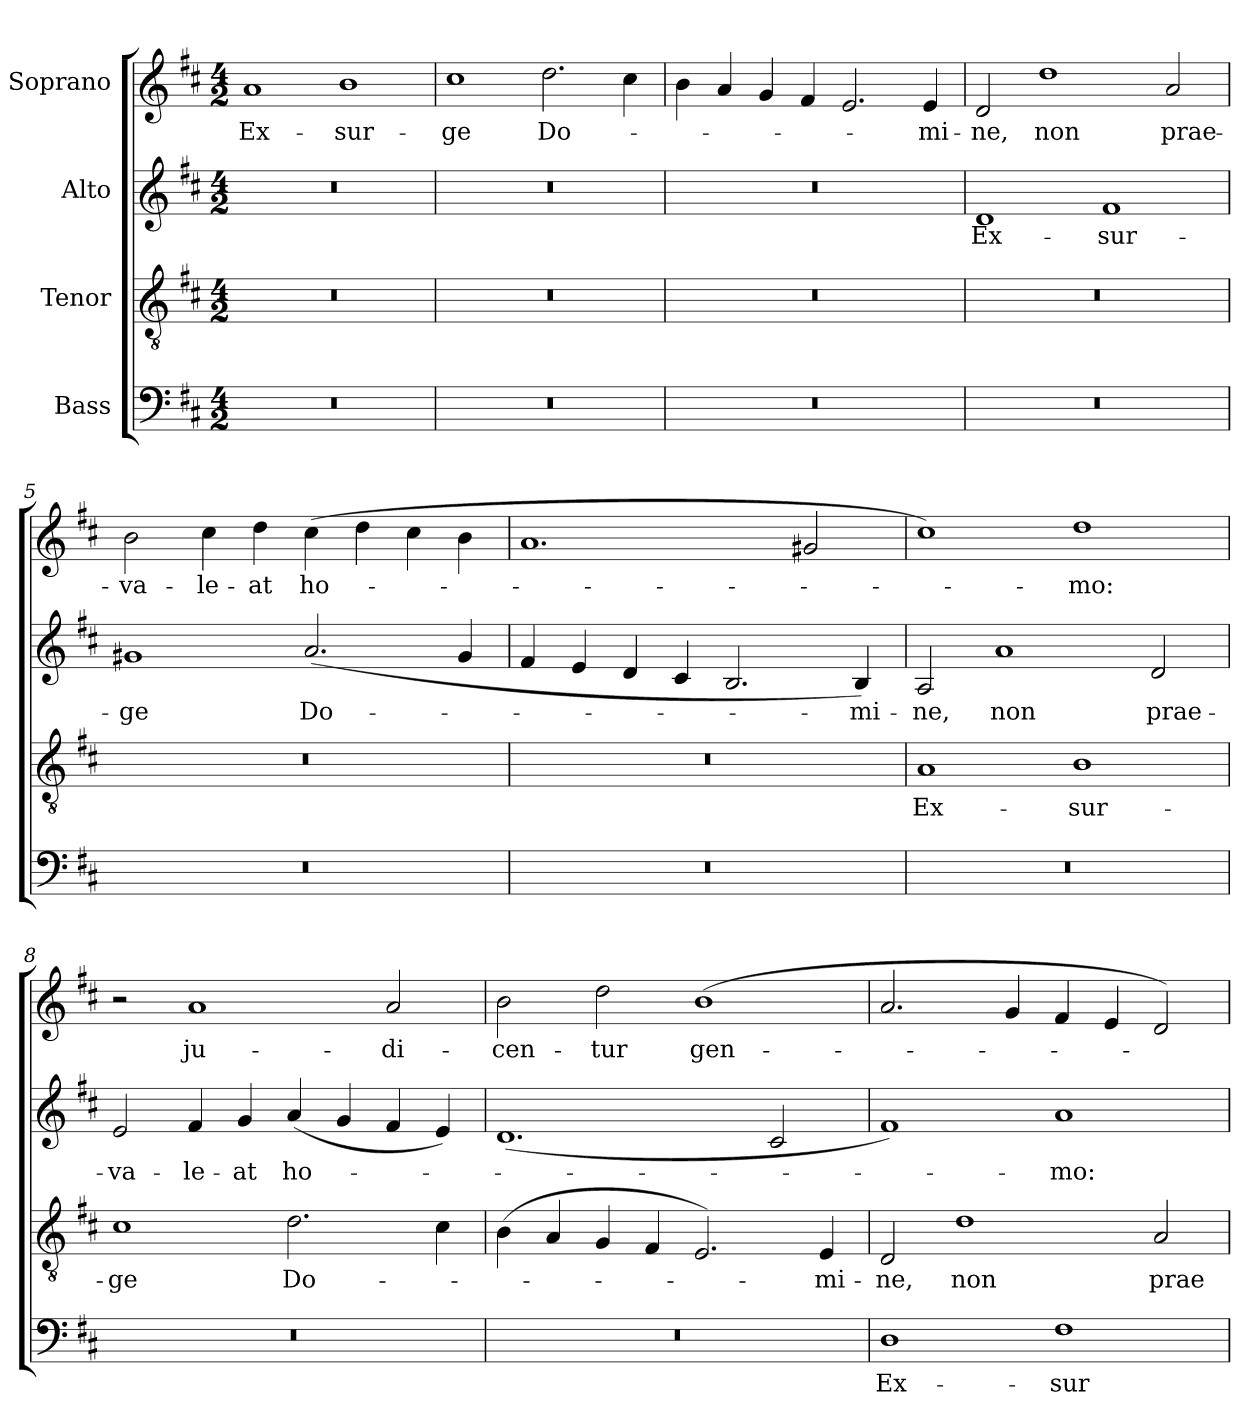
**kern	**text	**kern	**text	**kern	**text	**kern	**text
*part4	*part4	*part3	*part3	*part2	*part2	*part1	*part1
*staff4	*staff4	*staff3	*staff3	*staff2	*staff2	*staff1	*staff1
*I"Bass	*	*I"Tenor	*	*I"Alto	*	*I"Soprano	*
*clefF4	*	*clefGv2	*	*clefG2	*	*clefG2	*
*k[f#c#]	*	*k[f#c#]	*	*k[f#c#]	*	*k[f#c#]	*
*D:	*	*D:	*	*D:	*	*D:	*
*M4/2	*	*M4/2	*	*M4/2	*	*M4/2	*
=1	=1	=1	=1	=1	=1	=1	=1
0r	.	0r	.	0r	.	1a	Ex-
.	.	.	.	.	.	1b	-sur-
=2	=2	=2	=2	=2	=2	=2	=2
0r	.	0r	.	0r	.	1cc#	-ge
.	.	.	.	.	.	2.dd\	Do-
.	.	.	.	.	.	4cc#\	.
=3	=3	=3	=3	=3	=3	=3	=3
0r	.	0r	.	0r	.	4b\	.
.	.	.	.	.	.	4a/	.
.	.	.	.	.	.	4g/	.
.	.	.	.	.	.	4f#/	.
.	.	.	.	.	.	2.e/	.
.	.	.	.	.	.	4e/	-mi-
=4	=4	=4	=4	=4	=4	=4	=4
0r	.	0r	.	1d	Ex-	2d/	-ne,
.	.	.	.	.	.	1dd	non
.	.	.	.	1f#	-sur-	.	.
.	.	.	.	.	.	2a/	prae-
!!LO:LB:g=z
=5	=5	=5	=5	=5	=5	=5	=5
0r	.	0r	.	1g#X	-ge	2b\	-va-
.	.	.	.	.	.	4cc#\	-le-
.	.	.	.	.	.	4dd\	-at
.	.	.	.	(2.a/	Do-	(4cc#\	ho-
.	.	.	.	.	.	4dd\	.
.	.	.	.	.	.	4cc#\	.
.	.	.	.	4g#/	.	4b\	.
=6	=6	=6	=6	=6	=6	=6	=6
0r	.	0r	.	4f#/	.	1.a	.
.	.	.	.	4e/	.	.	.
.	.	.	.	4d/	.	.	.
.	.	.	.	4c#/	.	.	.
.	.	.	.	2.B/	.	.	.
.	.	.	.	.	.	2g#X/	.
.	.	.	.	4B/)	-mi-	.	.
=7	=7	=7	=7	=7	=7	=7	=7
0r	.	1A	Ex-	2A/	-ne,	1cc#)	.
.	.	.	.	1a	non	.	.
.	.	1B	-sur-	.	.	1dd	-mo:
.	.	.	.	2d/	prae-	.	.
=8	=8	=8	=8	=8	=8	=8	=8
0r	.	1c#	-ge	2e/	-va-	2r	.
.	.	.	.	4f#/	-le-	1a	ju-
.	.	.	.	4g/	-at	.	.
.	.	2.d\	Do-	(4a/	ho-	.	.
.	.	.	.	4g/	.	.	.
.	.	.	.	4f#/	.	2a/	-di-
.	.	4c#\	.	4e/)	.	.	.
!!LO:PB:g=z
=9	=9	=9	=9	=9	=9	=9	=9
0r	.	(4B\	.	(1.d	.	2b\	-cen-
.	.	4A/	.	.	.	.	.
.	.	4G/	.	.	.	2dd\	-tur
.	.	4F#/	.	.	.	.	.
.	.	2.E/)	.	.	.	(1b	gen-
.	.	.	.	2c#/	.	.	.
.	.	4E/	-mi-	.	.	.	.
=10	=10	=10	=10	=10	=10	=10	=10
1D	Ex-	2D/	-ne,	1f#)	.	2.a/	.
.	.	1d	non	.	.	.	.
.	.	.	.	.	.	4g/	.
1F#	-sur-	.	.	1a	-mo:	4f#/	.
.	.	.	.	.	.	4e/	.
.	.	2A/	prae-	.	.	2d/)	.
=	=	=	=	=	=	=	=
*-	*-	*-	*-	*-	*-	*-	*-
